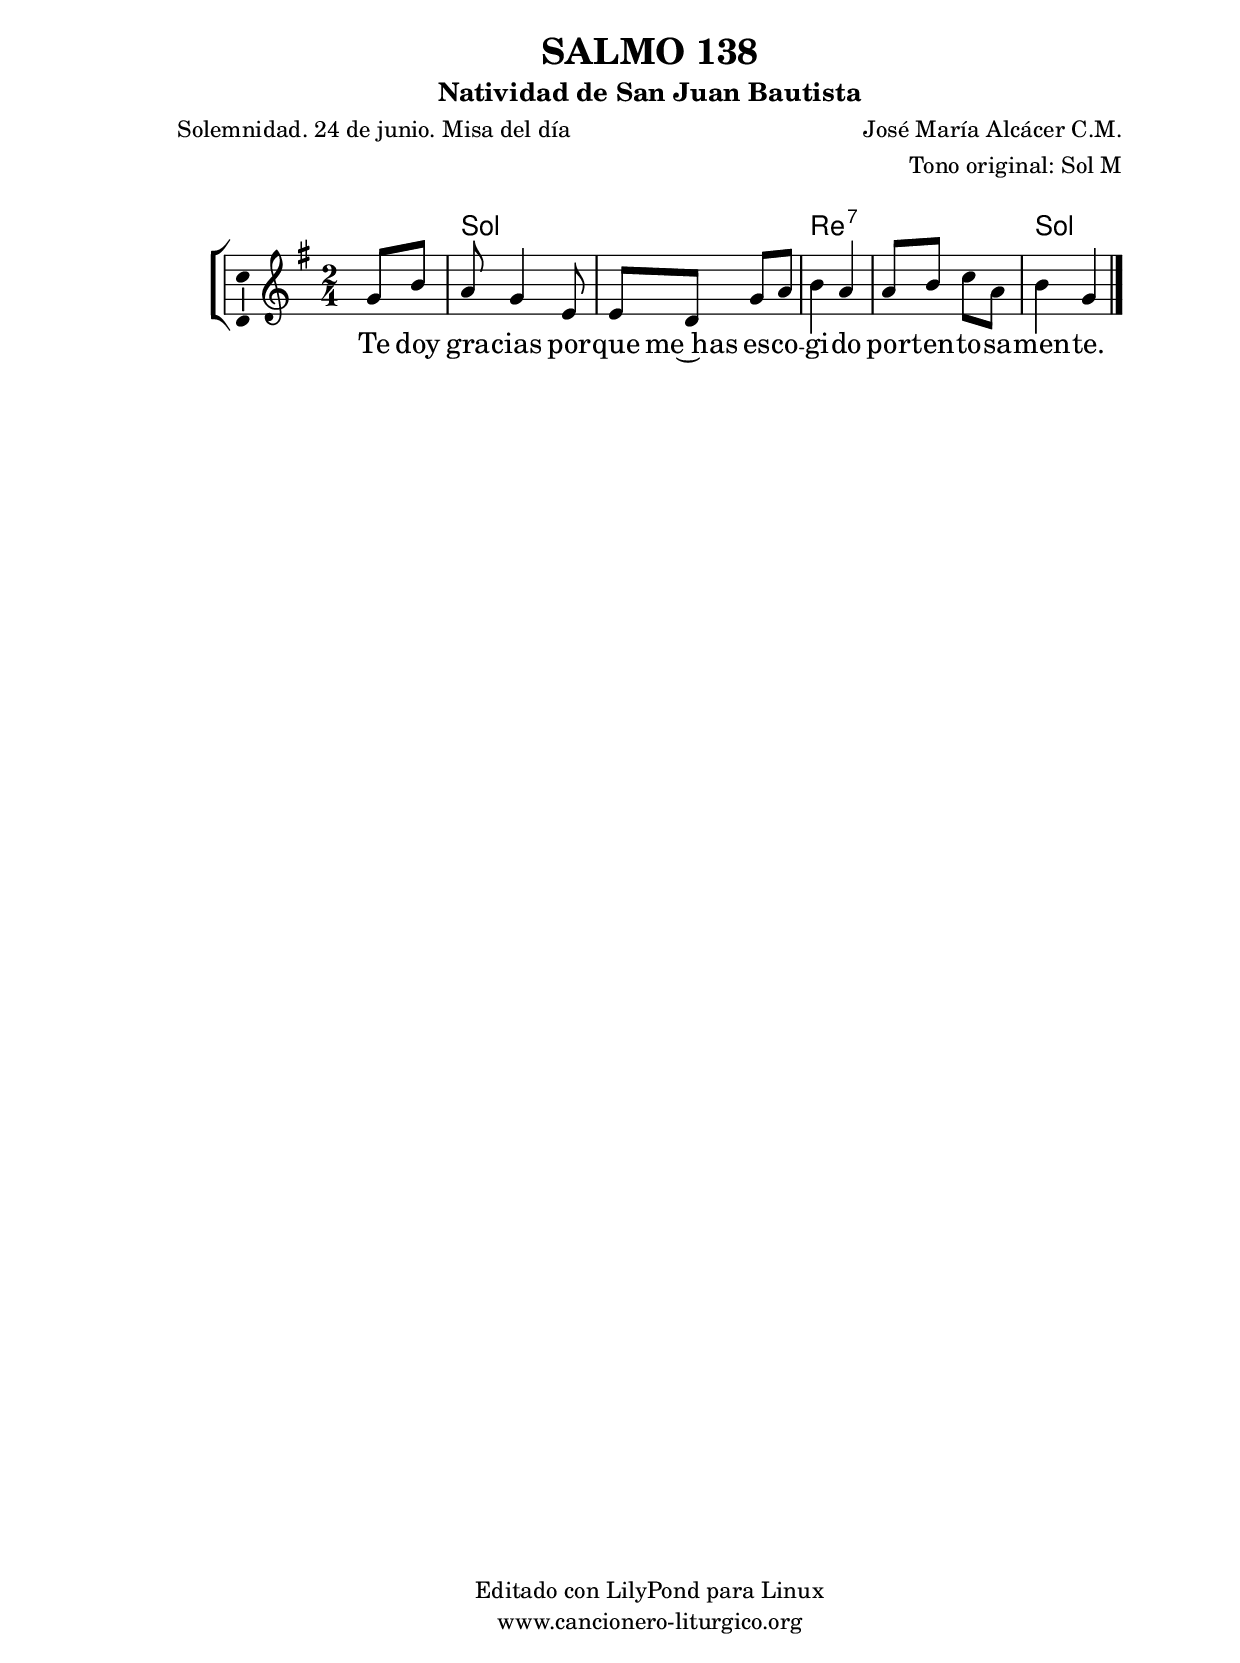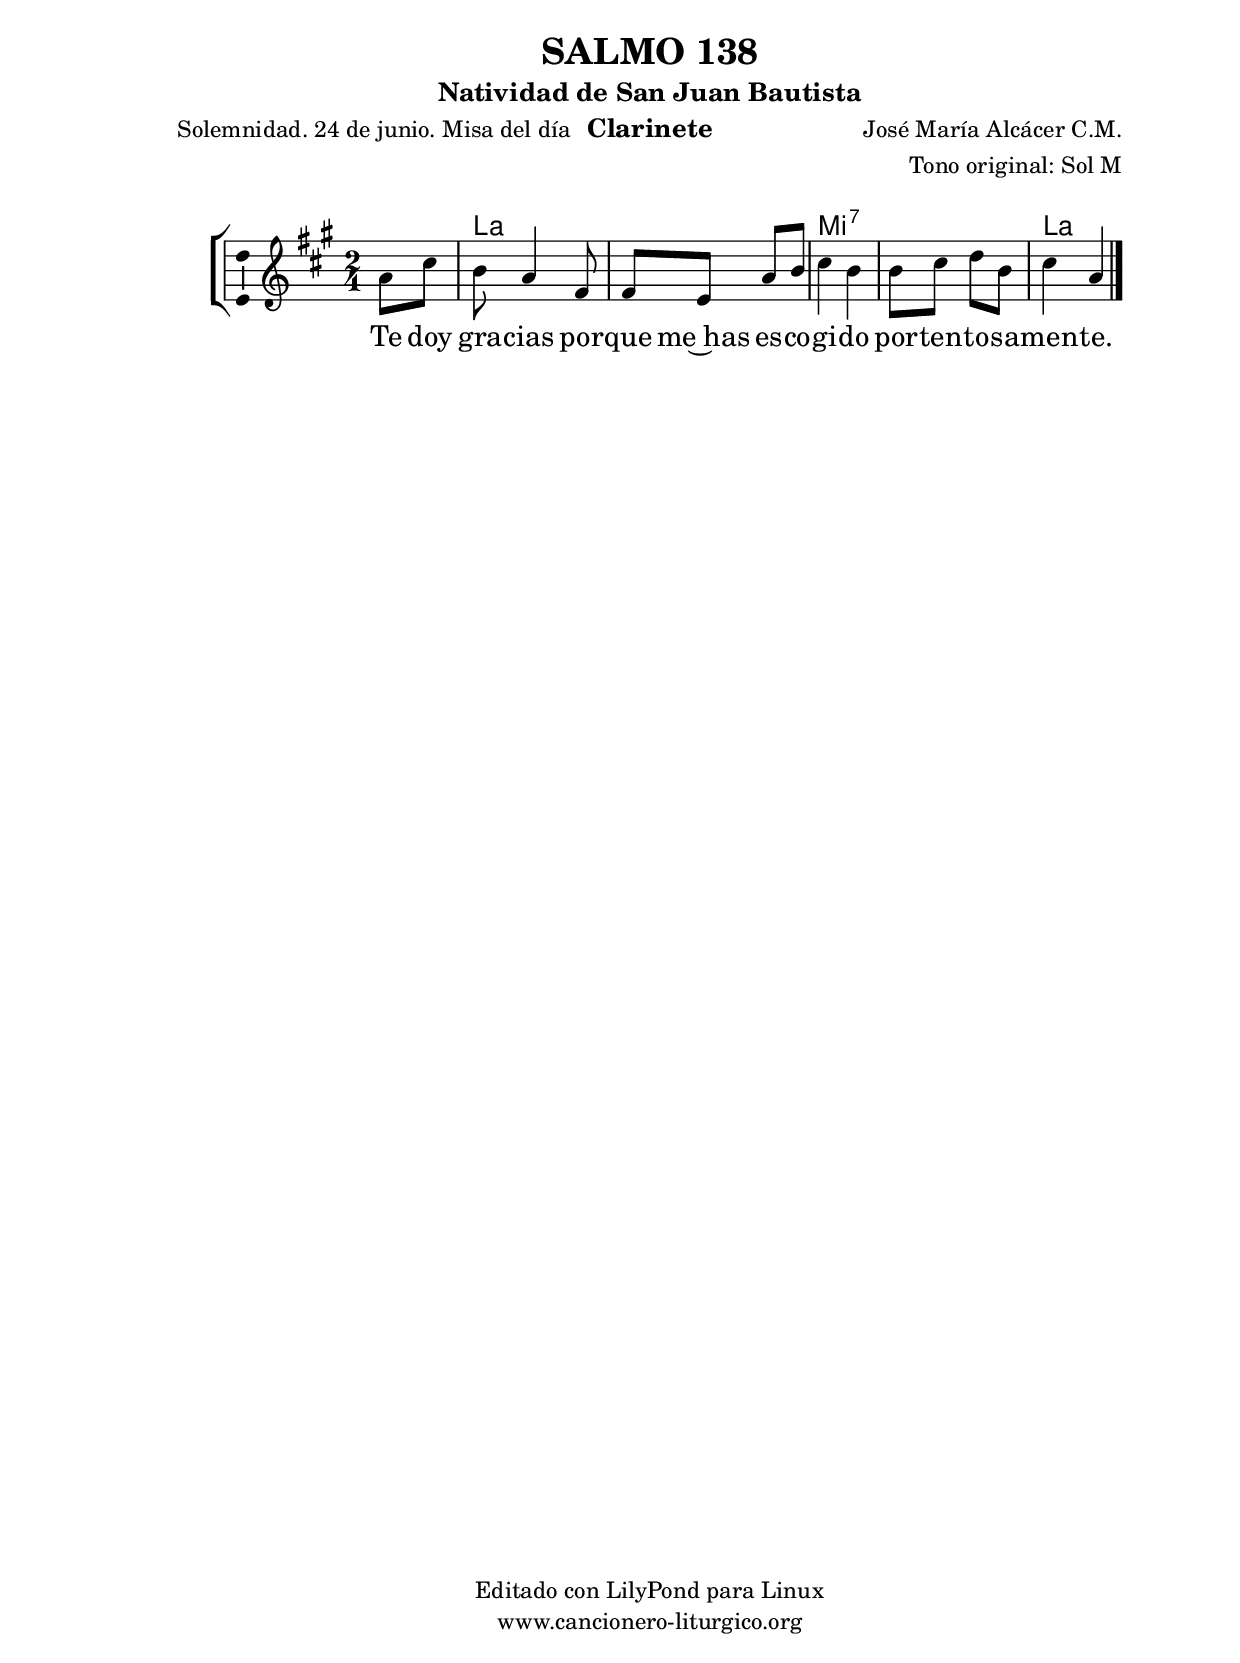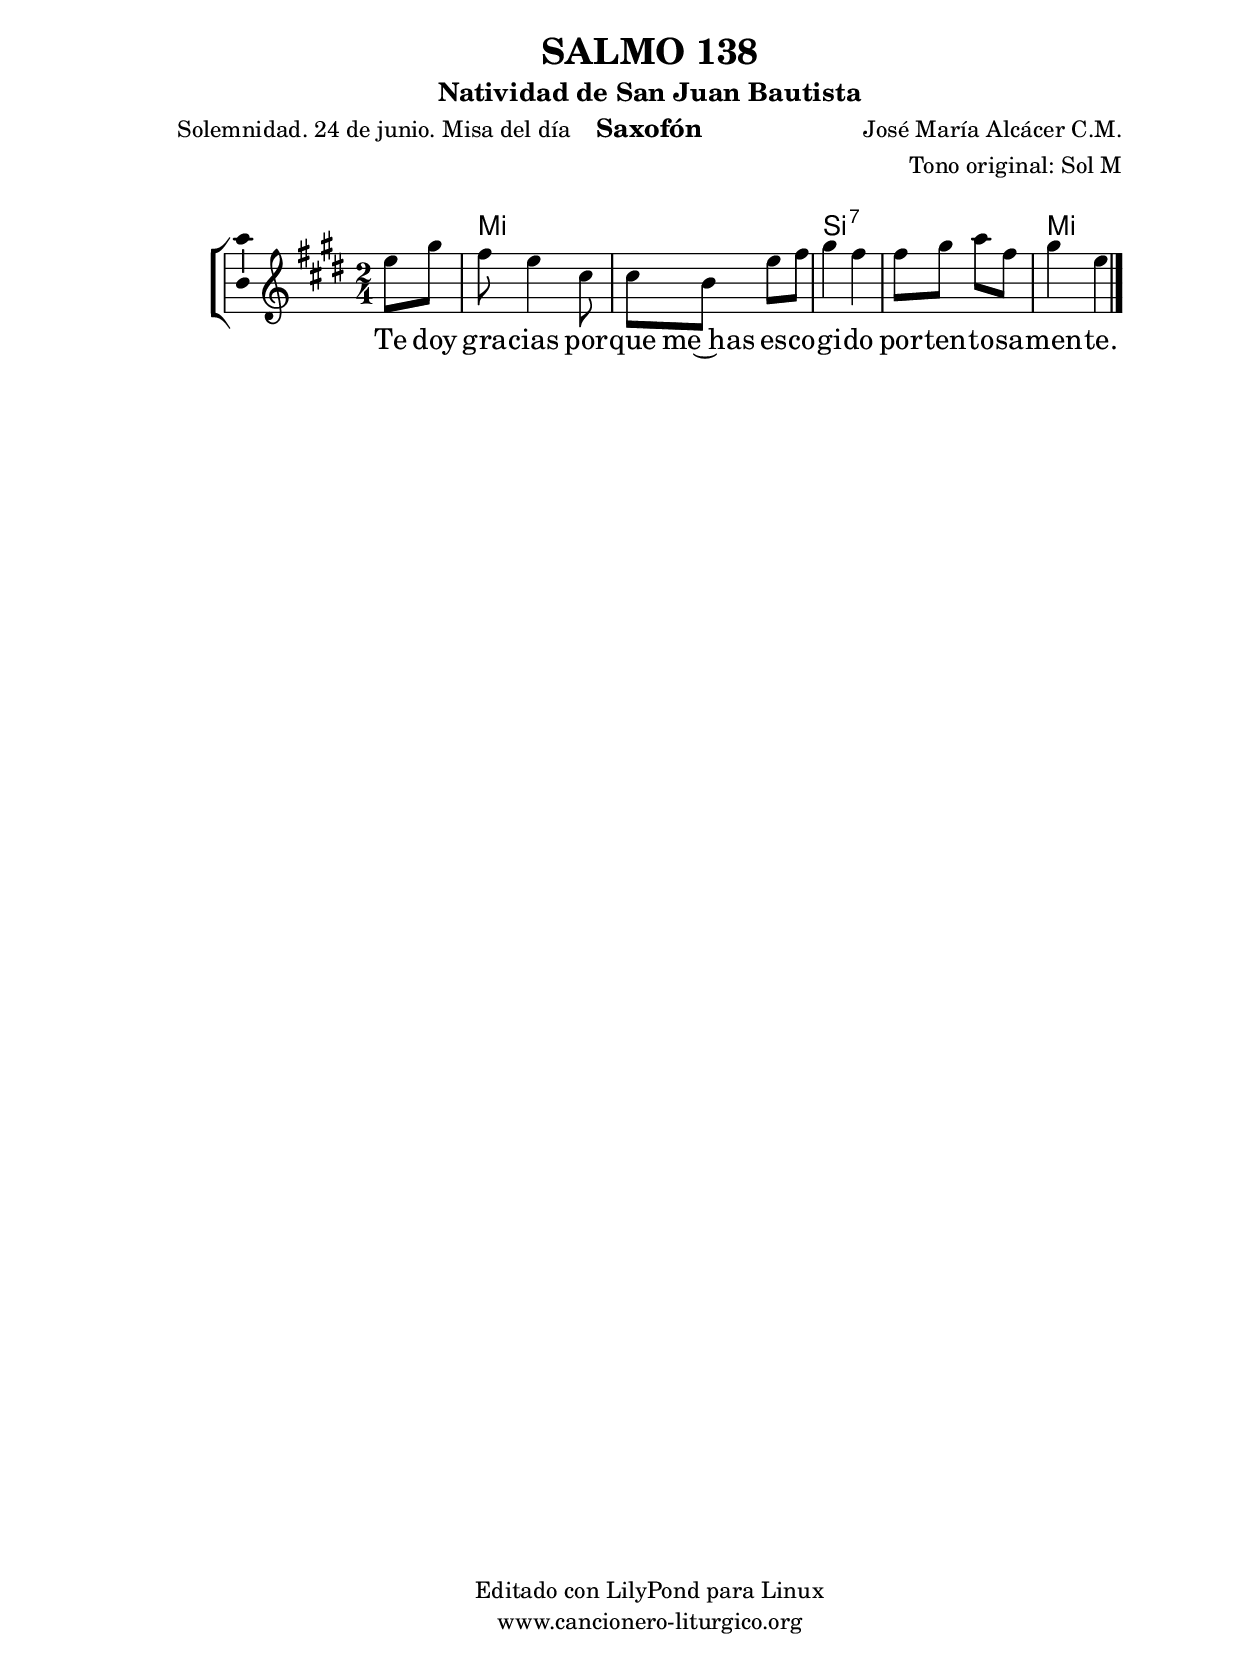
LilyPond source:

%
%para convertir .midi en .wav:
%timidity filename.midi -Ow -o finename.wav
%
%
%Para convertir de .wav a .mp3:
%lame -h -m j filename.wav
%
%
%para escuchar el midi:
%timidity nombrefichero.midi
%


%versión de lilypond para la que se ha escrito esta partitura:
\version "2.16.0"

	%Tamaño papel
	#(set-default-paper-size "a4")
	%Tamaño partitura
	#(set-global-staff-size 20)
	%No responde al pulsar sobre una nota
	#(ly:set-option 'point-and-click #f)

%parámetros del encabezamiento:
\header {
	title = "SALMO 138"
	subtitle = "Natividad de San Juan Bautista"
	composer = "José María Alcácer C.M."
	poet = "Solemnidad. 24 de junio. Misa del día"
	meter = ""
	arranger = "Tono original: Sol M"
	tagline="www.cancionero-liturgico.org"
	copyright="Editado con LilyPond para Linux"
	}

%parámetros asociados al papel:
\paper  {
	oddHeaderMarkup = \markup {\fill-line { \on-the-fly #not-first-page \fromproperty #'header:title \on-the-fly #not-first-page \fromproperty #'header:composer }}
	evenHeaderMarkup = \markup {\fill-line { \fromproperty #'header:composer \fromproperty #'header:title }}
	#(set-paper-size "a4")
	print-page-number = ##f
	first-page-number = 1
	print-first-page-number = ##f
%	head-separation = 3.0 \cm
	top-margin = 2.0 \cm
	bottom-margin = 0.5\cm
%%%	bottom-margin = -1.0\cm
	left-margin = 3.0 \cm
	line-width = 16.0 \cm 
	indent = 8\mm
	interscoreline = 2.\mm
	between-system-space = 15\mm
%	para que las partituras no llenen la hoja:
	ragged-bottom = ##t
%	idem para la última hoja:
	ragged-last-bottom = ##f
%	para que las partituras llenen el ancho del papel:
	ragged-last = ##f
	after-title-space = 2.5 \cm
%page-count=1
%system-count=8

	%Flexible Vertical Spacing
%	markup-markup-spacing =
%	#'((basic-distance . 15) (minimum-distance . 15) (padding . 3))
	markup-system-spacing =
	#'((basic-distance . 15) (minimum-distance . 15) (padding . 3))
	system-system-spacing =
	#'((basic-distance . 15) (minimum-distance . 15) (padding . 3))
	score-system-spacing =
	#'((basic-distance . 15) (minimum-distance . 15) (padding . 5))
%	top-system-spacing = % header
%	#'((basic-distance . 8) (minimum-distance . 0) (padding . 3))
%	top-markup-spacing =
%	#'((basic-distance . 20) (minimum-distance . 20) (padding . 3))
	last-bottom-spacing = % footer
	#'((basic-distance . 5) (minimum-distance . 5) (padding . 3))
%	score-markup-spacing =
%	#'((basic-distance . 16) (minimum-distance . 13) (padding . 3))

	}


%parámetros que afectan a toda la partitura:
global =  {
	%clave de sol (G):
	\clef G
	%armadura:
%	\transpose aes g
	\key g \major
	\tempo 4=80
	\set Score.tempoHideNote = ##t
	}


acordes = {
	\italianChords
	\chordmode {
%	\transpose aes g
{

s2
g2 g d:7 d:7 g

	}
	}
}

melodia = 
%	\transpose aes g
{
	\relative c''{

\time 2/4
s4 g8 b
a8 g4 e8
e8 d g a
b4 a
a8 b c a
b4 g

	\bar "|."
	}
	}


texto = \lyricmode {
Te doy gra -- cias
por -- que me~has es -- co -- gi -- do por -- ten -- to -- sa -- men -- te.
	}


acordesStaff = \context ChordNames = acordesStaff <<
	\set chordChanges = ##t
	\acordes
	>>


vozStaff = \context Voice = vozStaff
\with {\consists "Ambitus_engraver"}
<<
%	\set Staff.instrumentName = ""
%	\set Staff.shortInstrumentName = ""
%	\set Staff.midiInstrument = #"clarinet"
%	\set Staff.midiInstrument = #"cello"
%	\set Staff.midiInstrument = #"flute"
	\set Staff.midiInstrument = #"electric guitar (jazz)"
%	\set Staff.midiInstrument = #"english horn"
%	\set Staff.midiInstrument = #"violin"
%	\set Staff.midiInstrument = #"glockenspiel"
	\set Staff.midiMinimumVolume = #0.7
	\set Staff.midiMaximumVolume = #0.9
	\global
	\melodia
	>>


textoStaff = \context Lyrics = textoStaff <<
	\lyricsto vozStaff \texto
	>>

\book {
	\score {
		\context ChoirStaff {
			\override StaffGroup.SystemStartBracket #'collapse-height = #1
			\override Score.SystemStartBar #'collapse-height = #1
			<<
			\acordesStaff
			\vozStaff
			\textoStaff
			>>
			}
		\layout {
	    		\context {
				\Lyrics
				\override LyricText #'font-size = #2
				}
	   		 \context {
				\Score
				%fontSize = #3
				\override StaffSymbol #'staff-space = #(magstep +3)
				%\override Beam #'thickness = #0.55
				%\override SpacingSpanner #'spacing-increment = #1.0
				%\override Slur #'height-limit = #1.5
				}
			}
		}
	\score {
		\unfoldRepeats
		\context ChoirStaff {
			<<
			\acordesStaff
			\vozStaff
			>>
			}
		\midi {
	  		\context {
	  			\Score
				tempoWholesPerMinute = #(ly:make-moment 70 4)
				}
			}
		}
	}

%Partitura para clarinete
#(define output-suffix "C")
\book {
	\header{
		instrument = "Clarinete"
		}
	\score {
		\context ChoirStaff {
			\override StaffGroup.SystemStartBracket #'collapse-height = #1
			\override Score.SystemStartBar #'collapse-height = #1
\transpose c d
			<<
			\acordesStaff
			\vozStaff
			\textoStaff
			>>
			}
		\layout {
	    		\context {
				\Lyrics
				\override LyricText #'font-size = #2
				}
	   		 \context {
				\Score
				%fontSize = #3
				\override StaffSymbol #'staff-space = #(magstep +3)
				%\override Beam #'thickness = #0.55
				%\override SpacingSpanner #'spacing-increment = #1.0
				%\override Slur #'height-limit = #1.5
				}
			}
		}
	}

%Partitura para saxofón
#(define output-suffix "S")
\book {
	\header{
		instrument = "Saxofón"
		}
	\score {
		\context ChoirStaff {
			\override StaffGroup.SystemStartBracket #'collapse-height = #1
			\override Score.SystemStartBar #'collapse-height = #1
\transpose c a
			<<
			\acordesStaff
			\vozStaff
			\textoStaff
			>>
			}
		\layout {
	    		\context {
				\Lyrics
				\override LyricText #'font-size = #2
				}
	   		 \context {
				\Score
				%fontSize = #3
				\override StaffSymbol #'staff-space = #(magstep +3)
				%\override Beam #'thickness = #0.55
				%\override SpacingSpanner #'spacing-increment = #1.0
				%\override Slur #'height-limit = #1.5
				}
			}
		}
	}

